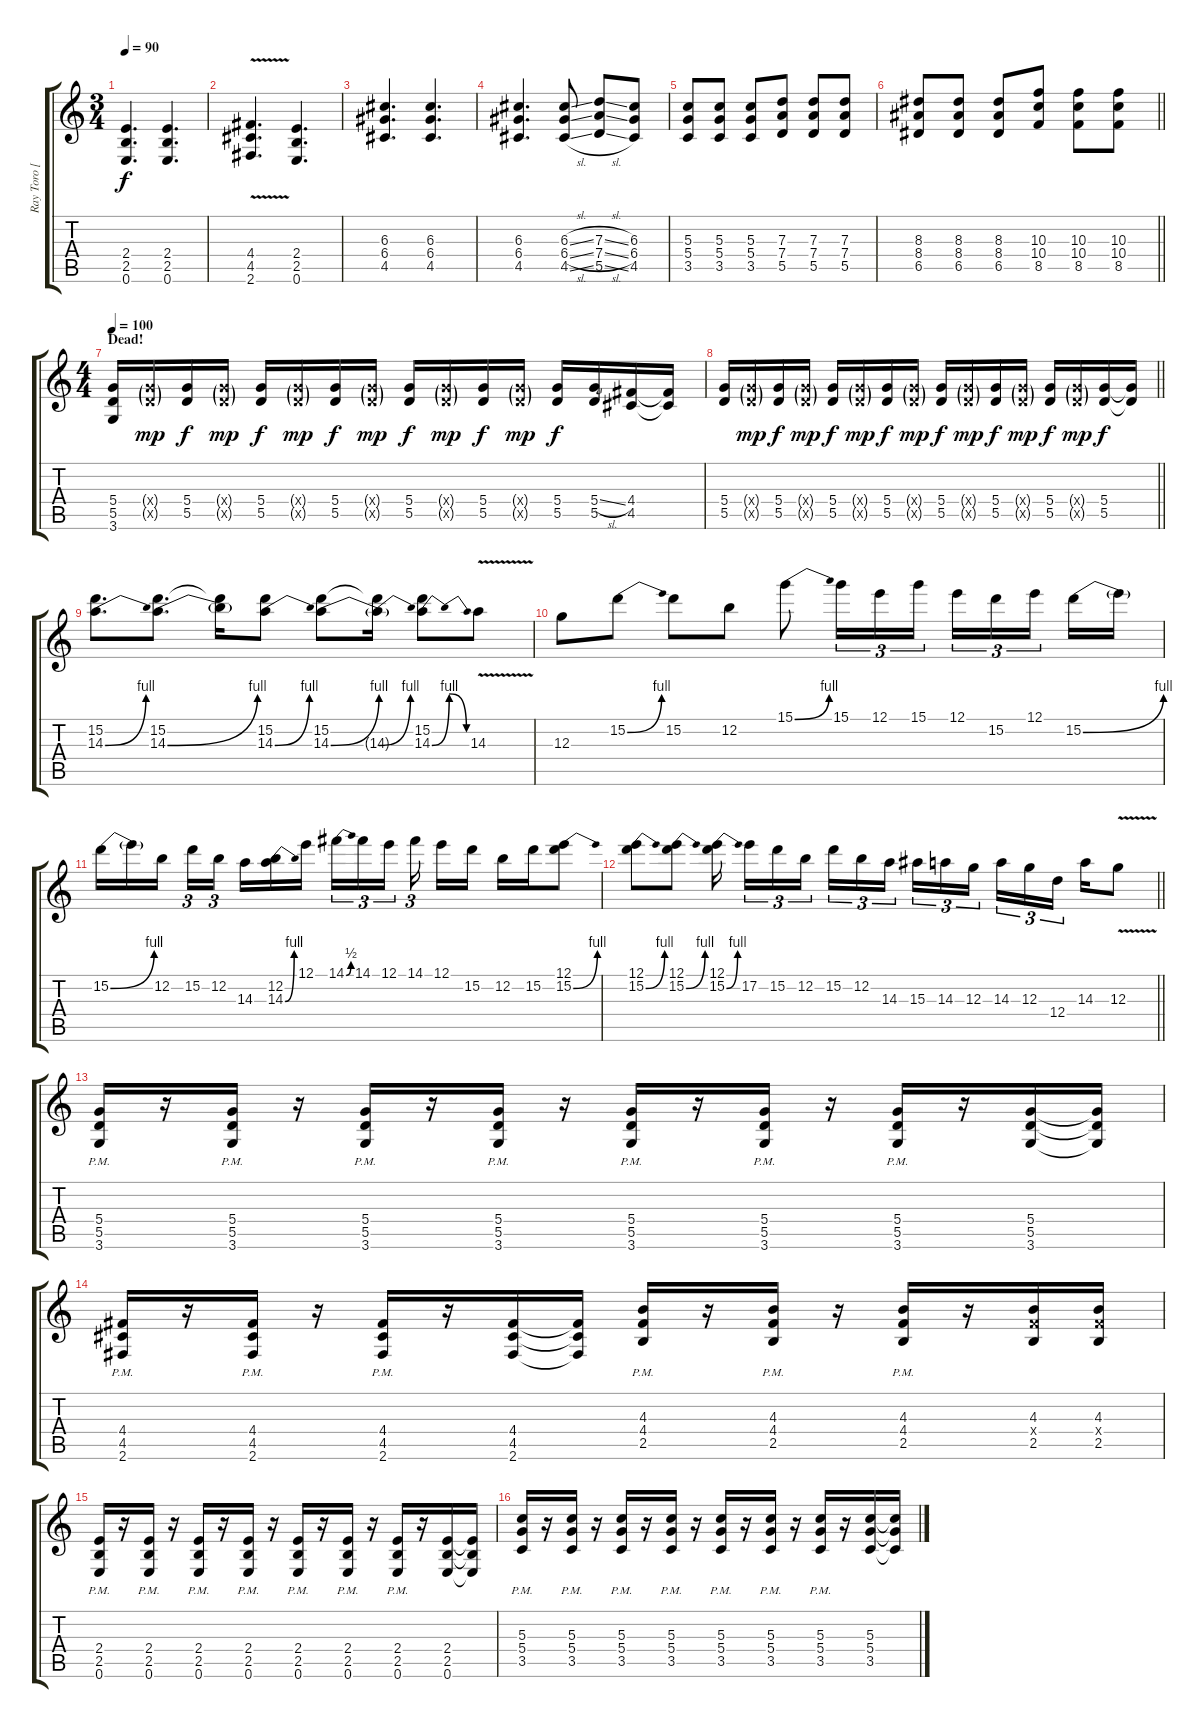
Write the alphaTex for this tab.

\track ("Ray Toro [Lead Guitar]" "Ray Toro [") {instrument overdrivenguitar}
\staff {score tabs}
\tuning (E4 B3 G3 D3 A2 E2) {hide}
\ts (3 4)
\tempo 90
\clef g2
\ks c
(2.4 2.5 0.6).4{d dy f} (2.4 2.5 0.6).4{d} |
(4.4{v} 4.5{v} 2.6{v}).4{d} (2.4 2.5 0.6).4{d} |
(6.3 6.4 4.5).4{d} (6.3 6.4 4.5).4{d} |
(6.3 6.4 4.5).4{d} (6.3{sl} 6.4{sl} 4.5{sl}).8 (7.3{sl} 7.4{sl} 5.5{sl}).8 (6.3 6.4 4.5).8 |
(5.3 5.4 3.5).8 (5.3 5.4 3.5).8 (5.3 5.4 3.5).8 (7.3 7.4 5.5).8 (7.3 7.4 5.5).8 (7.3 7.4 5.5).8 |
\barLineRight lightlight
(8.3 8.4 6.5).8 (8.3 8.4 6.5).8 (8.3 8.4 6.5).8 (10.3 10.4 8.5).8 (10.3 10.4 8.5).8 (10.3 10.4 8.5).8 |
\ts (4 4)
\section ("" "Dead!")
\tempo 100
(5.4 5.5 3.6).16 (5.4{g x} 5.5{g x}).16{dy mp} (5.4 5.5).16{dy f} (5.4{g x} 5.5{g x}).16{dy mp} (5.4 5.5).16{dy f} (5.4{g x} 5.5{g x}).16{dy mp} (5.4 5.5).16{dy f} (5.4{g x} 5.5{g x}).16{dy mp} (5.4 5.5).16{dy f} (5.4{g x} 5.5{g x}).16{dy mp} (5.4 5.5).16{dy f} (5.4{g x} 5.5{g x}).16{dy mp} (5.4 5.5).16{dy f} (5.4{sl} 5.5).16 (4.4 4.5).16 (4.4{t} 4.5{t}).16 |
\barLineRight lightlight
(5.4 5.5).16 (5.4{g x} 5.5{g x}).16{dy mp} (5.4 5.5).16{dy f} (5.4{g x} 5.5{g x}).16{dy mp} (5.4 5.5).16{dy f} (5.4{g x} 5.5{g x}).16{dy mp} (5.4 5.5).16{dy f} (5.4{g x} 5.5{g x}).16{dy mp} (5.4 5.5).16{dy f} (5.4{g x} 5.5{g x}).16{dy mp} (5.4 5.5).16{dy f} (5.4{g x} 5.5{g x}).16{dy mp} (5.4 5.5).16{dy f} (5.4{g x} 5.5{g x}).16{dy mp} (5.4 5.5).16{dy f} (5.4{t} 5.5{t}).16 |
(15.2 14.3{be (bend 0 0 60 4)}).8{d} (15.2 14.3{be (bend 0 0 60 4)}).8{d} (15.2{t} 14.3{t}).16 (15.2 14.3{be (bend 0 0 60 4)}).8 (15.2 14.3{be (bend 0 0 60 4)}).8 (15.2{t} 14.3{be (bend 0 0 60 4) t}).16 (15.2 14.3{be (bendrelease 0 0 15 4 55 4 60 0)}).8 14.3{v}.8 |
12.3.8 15.2{be (bend 0 0 60 4)}.8 15.2.8 12.2.8 15.1{be (bend 0 0 60 4)}.8 15.1.16{tu (3 2)} 12.1.16{tu (3 2)} 15.1.16{tu (3 2)} 12.1.16{tu (3 2)} 15.2.16{tu (3 2)} 12.1.16{tu (3 2) beam splitsecondary} 15.2{be (bend 0 0 60 4)}.16 15.2{t}.16 |
15.2{be (bend 0 0 60 4)}.16 15.2{t}.16 12.2.16{beam splitsecondary} 15.2.16{tu (3 2)} 12.2.16{tu (3 2)} 14.3.16 (12.2 14.3{be (bend 0 0 60 4)}).16 12.1.16{beam splitsecondary} 14.1{be (bend 0 0 60 2)}.16{tu (3 2)} 14.1.16{tu (3 2)} 12.1.16{tu (3 2) beam splitsecondary} 14.1.16{tu (3 2) beam splitsecondary} 12.1.16 15.2.16 12.2.16 15.2.16 (12.1 15.2{be (bend 0 0 60 4)}).8 |
\barLineRight lightlight
(12.1 15.2{be (bend 0 0 60 4)}).8 (12.1 15.2{be (bend 0 0 60 4)}).8 (12.1 15.2{be (bend 0 0 60 4)}).16{beam splitsecondary} 17.2.16{tu (3 2)} 15.2.16{tu (3 2)} 12.2.16{tu (3 2) beam splitsecondary} 15.2.16{tu (3 2)} 12.2.16{tu (3 2)} 14.3.16{tu (3 2) beam splitsecondary} 15.3.16{tu (3 2)} 14.3.16{tu (3 2)} 12.3.16{tu (3 2) beam splitsecondary} 14.3.16{tu (3 2)} 12.3.16{tu (3 2)} 12.4.16{tu (3 2) beam splitsecondary} 14.3.16 12.3{v}.8 |
(5.4{pm} 5.5{pm} 3.6{pm}).16 r.16 (5.4{pm} 5.5{pm} 3.6{pm}).16 r.16 (5.4{pm} 5.5{pm} 3.6{pm}).16 r.16 (5.4{pm} 5.5{pm} 3.6{pm}).16 r.16 (5.4{pm} 5.5{pm} 3.6{pm}).16 r.16 (5.4{pm} 5.5{pm} 3.6{pm}).16 r.16 (5.4{pm} 5.5{pm} 3.6{pm}).16 r.16 (5.4 5.5 3.6).16 (5.4{t} 5.5{t} 3.6{t}).16 |
(4.4{pm} 4.5{pm} 2.6{pm}).16 r.16 (4.4{pm} 4.5{pm} 2.6{pm}).16 r.16 (4.4{pm} 4.5{pm} 2.6{pm}).16 r.16 (4.4 4.5 2.6).16 (4.4{t} 4.5{t} 2.6{t}).16 (4.3{pm} 4.4{pm} 2.5{pm}).16 r.16 (4.3{pm} 4.4{pm} 2.5{pm}).16 r.16 (4.3{pm} 4.4{pm} 2.5{pm}).16 r.16 (4.3 4.4{x} 2.5).16 (4.3 4.4{x} 2.5).16 |
(2.4{pm} 2.5{pm} 0.6{pm}).16 r.16 (2.4{pm} 2.5{pm} 0.6{pm}).16 r.16 (2.4{pm} 2.5{pm} 0.6{pm}).16 r.16 (2.4{pm} 2.5{pm} 0.6{pm}).16 r.16 (2.4{pm} 2.5{pm} 0.6{pm}).16 r.16 (2.4{pm} 2.5{pm} 0.6{pm}).16 r.16 (2.4{pm} 2.5{pm} 0.6{pm}).16 r.16 (2.4 2.5 0.6).16 (2.4{t} 2.5{t} 0.6{t}).16 |
(5.3 5.4{pm} 3.5{pm}).16 r.16 (5.3{pm} 5.4{pm} 3.5{pm}).16 r.16 (5.3{pm} 5.4{pm} 3.5{pm}).16 r.16 (5.3{pm} 5.4{pm} 3.5{pm}).16 r.16 (5.3{pm} 5.4{pm} 3.5{pm}).16 r.16 (5.3{pm} 5.4{pm} 3.5{pm}).16 r.16 (5.3{pm} 5.4{pm} 3.5{pm}).16 r.16 (5.3 5.4 3.5).16 (5.3{t} 5.4{t} 3.5{t}).16
